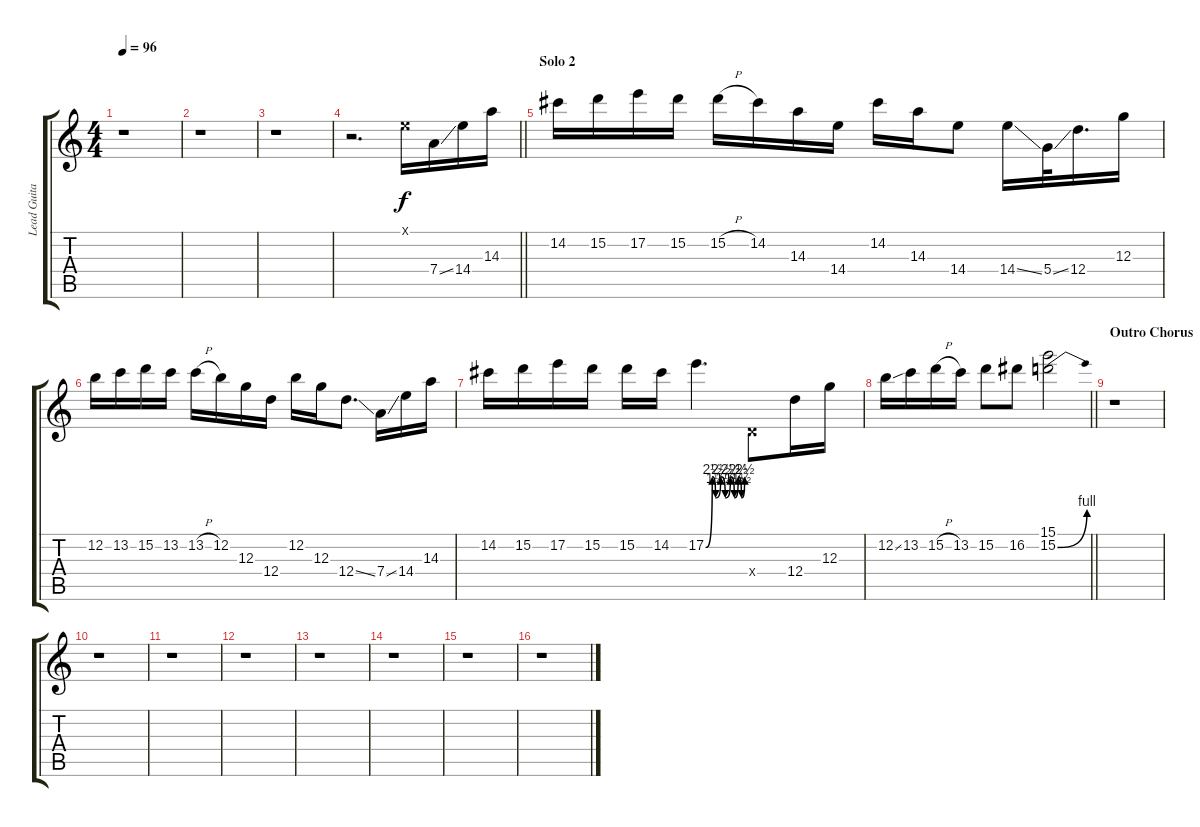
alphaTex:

\track ("Lead Guitar" "Lead Guita") {instrument overdrivenguitar}
\staff {score tabs}
\tuning (E4 B3 G3 D3 A2 E2) {hide}
\ts (4 4)
\tempo 96
\clef g2
\ks c
r.1{dy f} |
r.1 |
r.1 |
\barLineRight lightlight
r.2{d} 0.1{x}.16 7.4{ss}.16 14.4.16 14.3.16 |
\section ("" "Solo 2")
14.2.16 15.2.16 17.2.16 15.2.16 15.2{h}.16 14.2.16 14.3.16 14.4.16 14.2.16 14.3.16 14.4.8 14.4{ss}.16 5.4{ss}.32 12.4.16{d} 12.3.16 |
12.2.16 13.2.16 15.2.16 13.2.16 13.2{h}.16 12.2.16 12.3.16 12.4.16 12.2.16 12.3.16 12.4{ss}.8{d} 7.4{ss}.16 14.4.16 14.3.16 |
14.2.16 15.2.16 17.2.16 15.2.16 15.2.16 14.2.16 17.2{be (custom 0 0 10 10 15 6 23 10 30 6 38 10 44 6 50 10 55 6 60 10)}.4{d} 0.4{x}.8 12.4.16 12.3.16 |
\barLineRight lightlight
12.2{ss}.16 13.2.16 15.2{h}.16 13.2.16 15.2.8 16.2.8 (15.1 15.2{be (bend 0 0 60 4)}).2 |
\section ("" "Outro Chorus")
r.1 |
r.1 |
r.1 |
r.1 |
r.1 |
r.1 |
r.1 |
r.1
